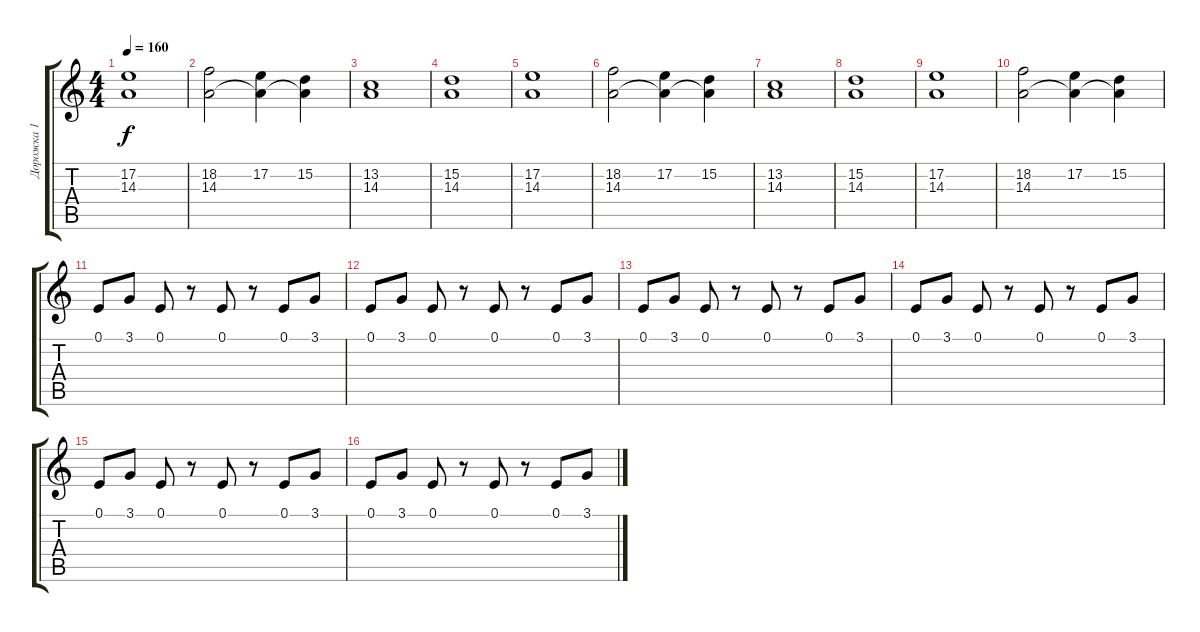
\track ("Дорожка 1" "Дорожка 1") {instrument pad7halo}
\staff {score tabs}
\tuning (E4 B3 G3 D3 A2 E2) {hide}
\ts (4 4)
\tempo 160
\clef g2
\ks c
(17.2 14.3).1{dy f} |
(18.2 14.3).2 (17.2 14.3{t}).4 (15.2 14.3{t}).4 |
(13.2 14.3).1 |
(15.2 14.3).1 |
(17.2 14.3).1 |
(18.2 14.3).2 (17.2 14.3{t}).4 (15.2 14.3{t}).4 |
(13.2 14.3).1 |
(15.2 14.3).1 |
(17.2 14.3).1 |
(18.2 14.3).2 (17.2 14.3{t}).4 (15.2 14.3{t}).4 |
0.1.8 3.1.8 0.1.8 r.8 0.1.8 r.8 0.1.8 3.1.8 |
0.1.8 3.1.8 0.1.8 r.8 0.1.8 r.8 0.1.8 3.1.8 |
0.1.8 3.1.8 0.1.8 r.8 0.1.8 r.8 0.1.8 3.1.8 |
0.1.8 3.1.8 0.1.8 r.8 0.1.8 r.8 0.1.8 3.1.8 |
0.1.8 3.1.8 0.1.8 r.8 0.1.8 r.8 0.1.8 3.1.8 |
0.1.8 3.1.8 0.1.8 r.8 0.1.8 r.8 0.1.8 3.1.8
